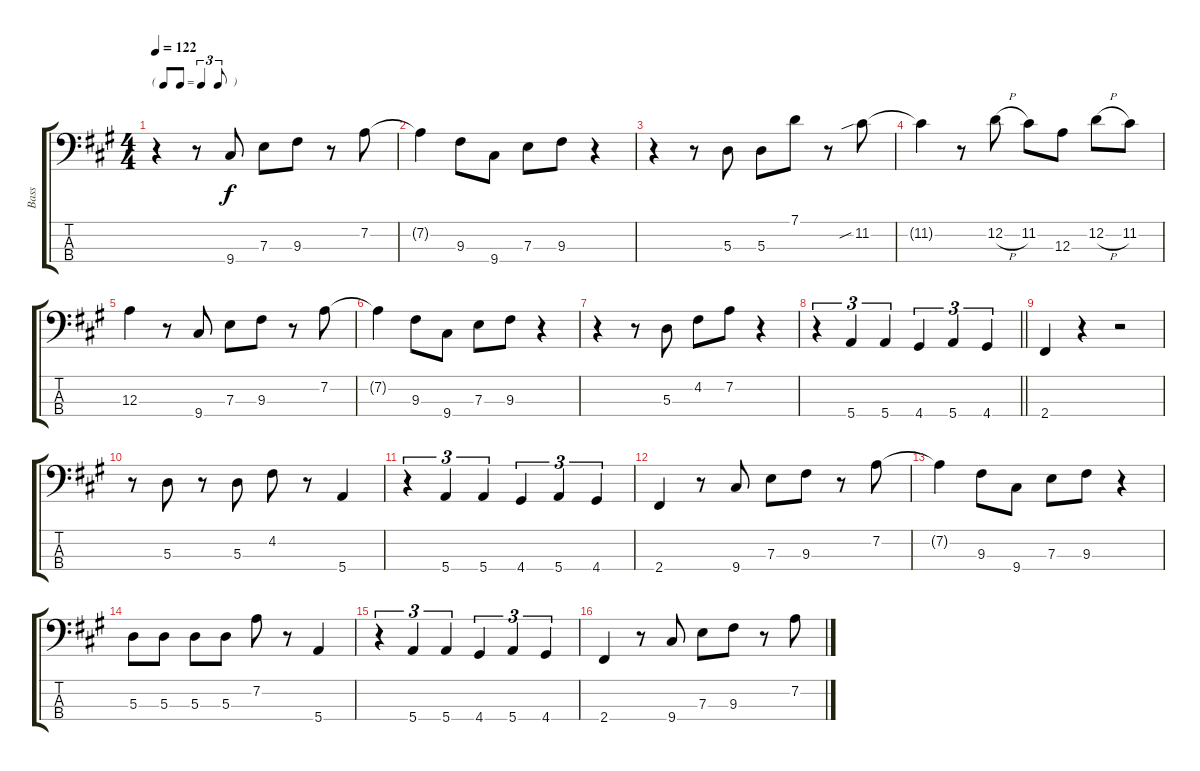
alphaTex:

\track ("Bass" "Bass") {instrument electricbassfinger}
\staff {score tabs}
\tuning (G2 D2 A1 E1) {hide}
\ts (4 4)
\tf triplet8th
\tempo 122
\clef f4
\ks a
r.4{dy f instrument electricbassfinger} r.8 9.4.8 7.3.8 9.3.8 r.8 7.2.8 |
7.2{t}.4 9.3.8 9.4.8 7.3.8 9.3.8 r.4 |
r.4 r.8 5.3.8 5.3.8 7.1.8 r.8 11.2{sib}.8 |
11.2{t}.4 r.8 12.2{h}.8 11.2.8 12.3.8 12.2{h}.8 11.2.8 |
12.3.4 r.8 9.4.8 7.3.8 9.3.8 r.8 7.2.8 |
7.2{t}.4 9.3.8 9.4.8 7.3.8 9.3.8 r.4 |
r.4 r.8 5.3.8 4.2.8 7.2.8 r.4 |
\barLineRight lightlight
r.4{tu (3 2)} 5.4.4{tu (3 2)} 5.4.4{tu (3 2)} 4.4.4{tu (3 2)} 5.4.4{tu (3 2)} 4.4.4{tu (3 2)} |
2.4.4 r.4 r.2 |
r.8 5.3.8 r.8 5.3.8 4.2.8 r.8 5.4.4 |
r.4{tu (3 2)} 5.4.4{tu (3 2)} 5.4.4{tu (3 2)} 4.4.4{tu (3 2)} 5.4.4{tu (3 2)} 4.4.4{tu (3 2)} |
2.4.4 r.8 9.4.8 7.3.8 9.3.8 r.8 7.2.8 |
7.2{t}.4 9.3.8 9.4.8 7.3.8 9.3.8 r.4 |
5.3.8 5.3.8 5.3.8 5.3.8 7.2.8 r.8 5.4.4 |
r.4{tu (3 2)} 5.4.4{tu (3 2)} 5.4.4{tu (3 2)} 4.4.4{tu (3 2)} 5.4.4{tu (3 2)} 4.4.4{tu (3 2)} |
2.4.4 r.8 9.4.8 7.3.8 9.3.8 r.8 7.2.8
